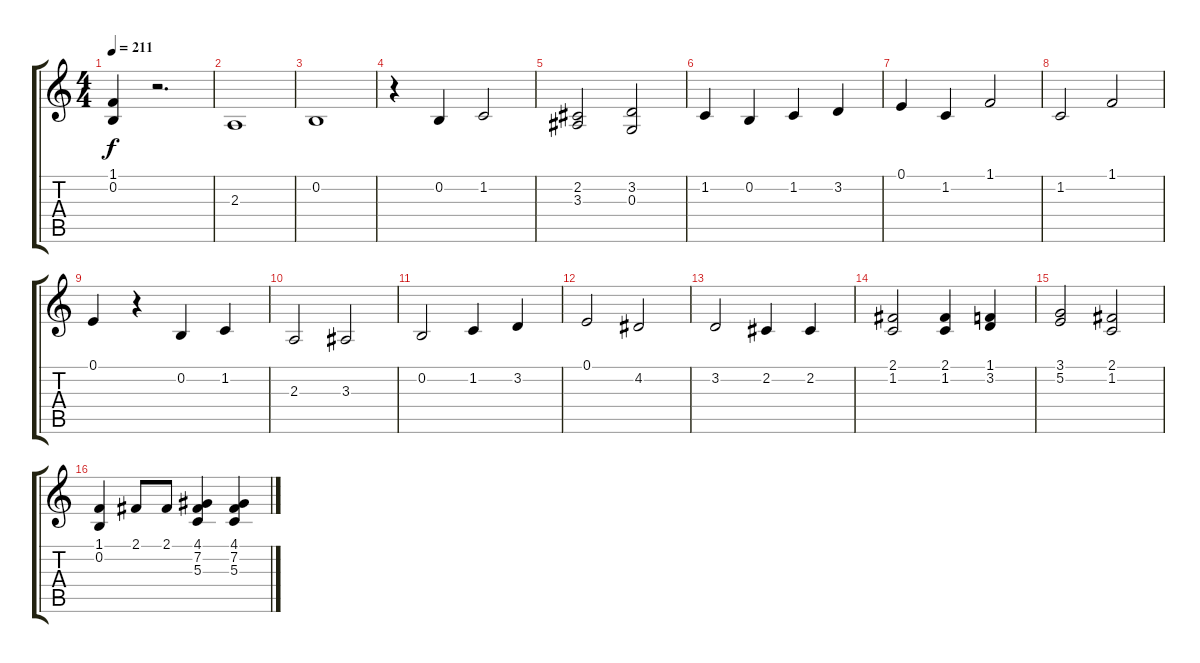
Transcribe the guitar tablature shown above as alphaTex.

\track "" {instrument trombone}
\staff {score tabs}
\tuning (E4 B3 G3 D3 A2 E2) {hide}
\ts (4 4)
\tempo 211
\clef g2
\ks c
(1.1 0.2).4{dy f} r.2{d} |
2.3.1 |
0.2.1 |
r.4 0.2.4 1.2.2 |
(2.2 3.3).2 (3.2 0.3).2 |
1.2.4 0.2.4 1.2.4 3.2.4 |
0.1.4 1.2.4 1.1.2 |
1.2.2 1.1.2 |
0.1.4 r.4 0.2.4 1.2.4 |
2.3.2 3.3.2 |
0.2.2 1.2.4 3.2.4 |
0.1.2 4.2.2 |
3.2.2 2.2.4 2.2.4 |
(2.1 1.2).2 (2.1 1.2).4 (1.1 3.2).4 |
(3.1 5.2).2 (2.1 1.2).2 |
(1.1 0.2).4 2.1.8 2.1.8 (4.1 7.2 5.3).4 (4.1 7.2 5.3).4
